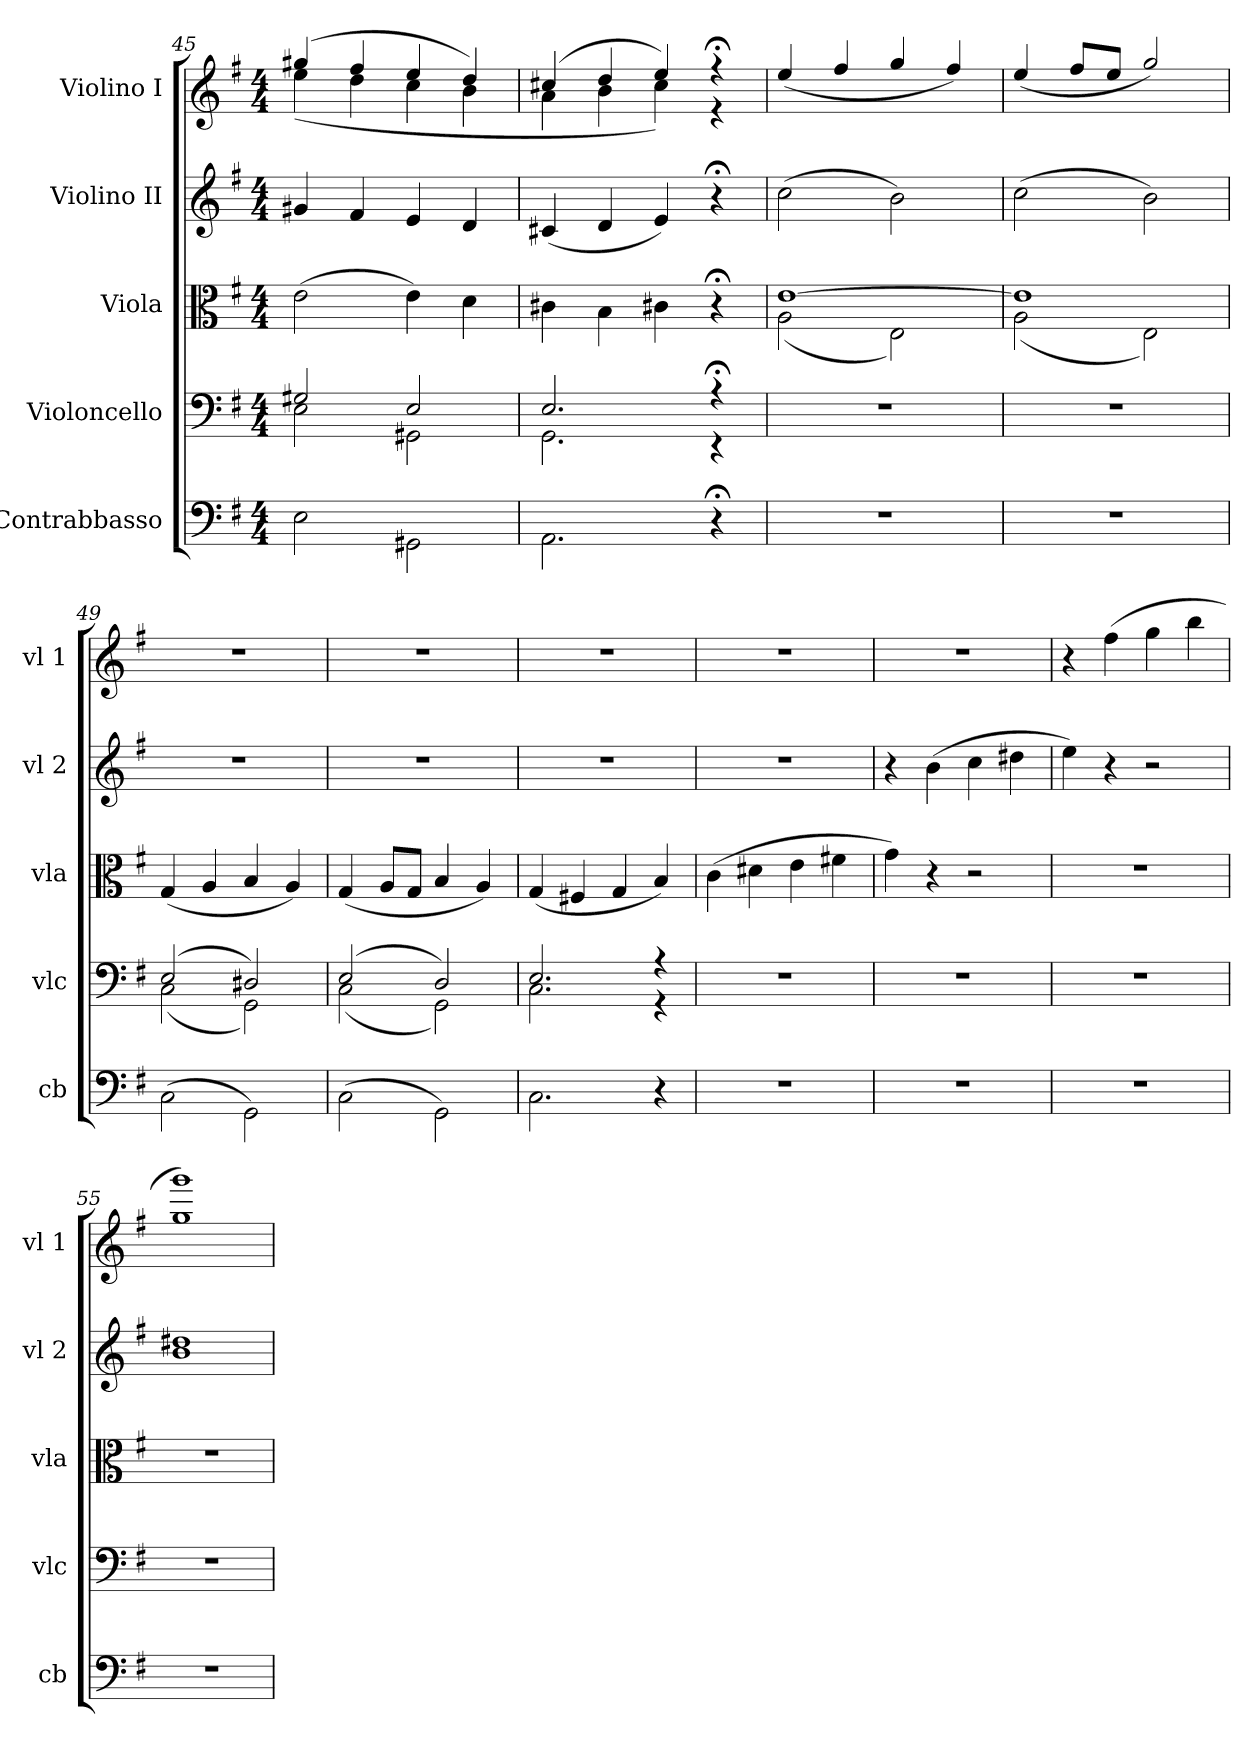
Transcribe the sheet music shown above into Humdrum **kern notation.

**kern	**kern	**kern	**kern	**kern
*part5	*part4	*part3	*part2	*part1
*staff5	*staff4	*staff3	*staff2	*staff1
*I"Contrabbasso	*I"Violoncello	*I"Viola	*I"Violino II	*I"Violino I
*I'cb	*I'vlc	*I'vla	*I'vl 2	*I'vl 1
*clefF4	*clefF4	*clefC3	*clefG2	*clefG2
*k[f#]	*k[f#]	*k[f#]	*k[f#]	*k[f#]
*G:	*G:	*G:	*G:	*G:
*M4/4	*M4/4	*M4/4	*M4/4	*M4/4
=45	=45	=45	=45	=45
*	*^	*	*	*^
2E\	2G#X/	2E\	(2e\	4g#X/	(>4gg#X/	(<4ee\
.	.	.	.	4f#/	4ff#/	4dd\
2GG#X\	2E/	2GG#X\	4e\)	4e/	4ee/	4cc\
.	.	.	4d\	4d/	4dd/)	4b\
=46	=46	=46	=46	=46	=46	=46
2.AA\	2.E/	2.GG\	4c#X\	(>4c#X/	(>4cc#X/	4a\
.	.	.	4B\	4d/	4dd/	4b\
.	.	.	4c#X\	4e/)	4ee/)	4cc#\)
4r;<	4r;<A	4r	4r;<	4r;<	4r;<ff	4r
*	*v	*v	*	*	*v	*v
=47	=47	=47	=47	=47
*	*	*^	*	*
1r	1r	[1e	(>2A\	(>2cc\	(>4ee/
.	.	.	.	.	4ff#/
.	.	.	2E\)	2b\)	4gg/
.	.	.	.	.	4ff#/)
=48	=48	=48	=48	=48	=48
1r	1r	1e]	(>2A\	(>2cc\	(>4ee/
.	.	.	.	.	8ff#/L
.	.	.	.	.	8ee/J
.	.	.	2E\)	2b\)	2gg/)
*	*	*v	*v	*	*
=49	=49	=49	=49	=49
*	*^	*	*	*
(>2C\	(>2E/	(<2C\	(<4G/	1r	1r
.	.	.	4A/	.	.
2GG\)	2D#X/)	2GG\)	4B/	.	.
.	.	.	4A/)	.	.
=50	=50	=50	=50	=50	=50
(>2C\	(>2E/	(<2C\	(>4G/	1r	1r
.	.	.	8A/L	.	.
.	.	.	8G/J	.	.
2GG\)	2D/)	2GG\)	4B/	.	.
.	.	.	4A/)	.	.
=51	=51	=51	=51	=51	=51
2.C\	2.E/	2.C\	(<4G/	1r	1r
.	.	.	4F#X/	.	.
.	.	.	4G/	.	.
4r	4r	4r	4B/)	.	.
*	*v	*v	*	*	*
=52	=52	=52	=52	=52
1r	1r	(>4c\	1r	1r
.	.	4d#X\	.	.
.	.	4e\	.	.
.	.	4f#X\	.	.
=53	=53	=53	=53	=53
1r	1r	4g\)	4r	1r
.	.	4r	(>4b\	.
.	.	2r	4cc\	.
.	.	.	4dd#X\	.
=54	=54	=54	=54	=54
1r	1r	1r	4ee\)	4r
.	.	.	4r	(>4ff#\
.	.	.	2r	4gg\
.	.	.	.	4bb\
=55	=55	=55	=55	=55
*	*	*	*	*^
1r	1r	1r	1b 1dd#X	1ggg)	1gg
*	*	*	*	*v	*v
=	=	=	=	=
*-	*-	*-	*-	*-
